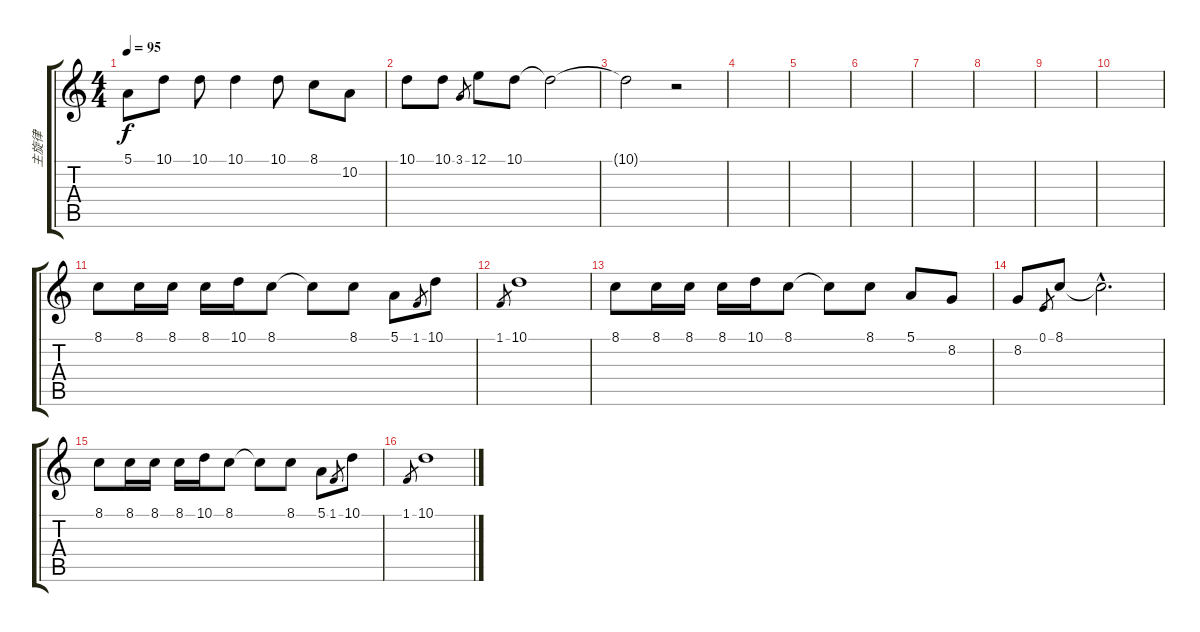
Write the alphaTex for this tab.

\track ("主旋律" "主旋律") {instrument oboe}
\staff {score tabs}
\tuning (E4 B3 G3 D3 A2 E2) {hide}
\ts (4 4)
\tempo 95
\clef g2
\ks c
5.1.8{dy f} 10.1.8 10.1.8 10.1.4 10.1.8 8.1.8 10.2.8 |
10.1.8 10.1.8 3.1.8{gr} 12.1.8 10.1.8 10.1{t}.2 |
10.1{t}.2 r.2 |
|
|
|
|
|
|
|
8.1.8 8.1.16 8.1.16 8.1.16 10.1.16 8.1.8 8.1{t}.8 8.1.8 5.1.8 1.1.8{gr} 10.1.8 |
1.1.8{gr} 10.1.1 |
8.1.8 8.1.16 8.1.16 8.1.16 10.1.16 8.1.8 8.1{t}.8 8.1.8 5.1.8 8.2.8 |
8.2.8 0.1.8{gr} 8.1.8 8.1{hac t}.2{d} |
8.1.8 8.1.16 8.1.16 8.1.16 10.1.16 8.1.8 8.1{t}.8 8.1.8 5.1.8 1.1.8{gr} 10.1.8 |
1.1.8{gr} 10.1.1
